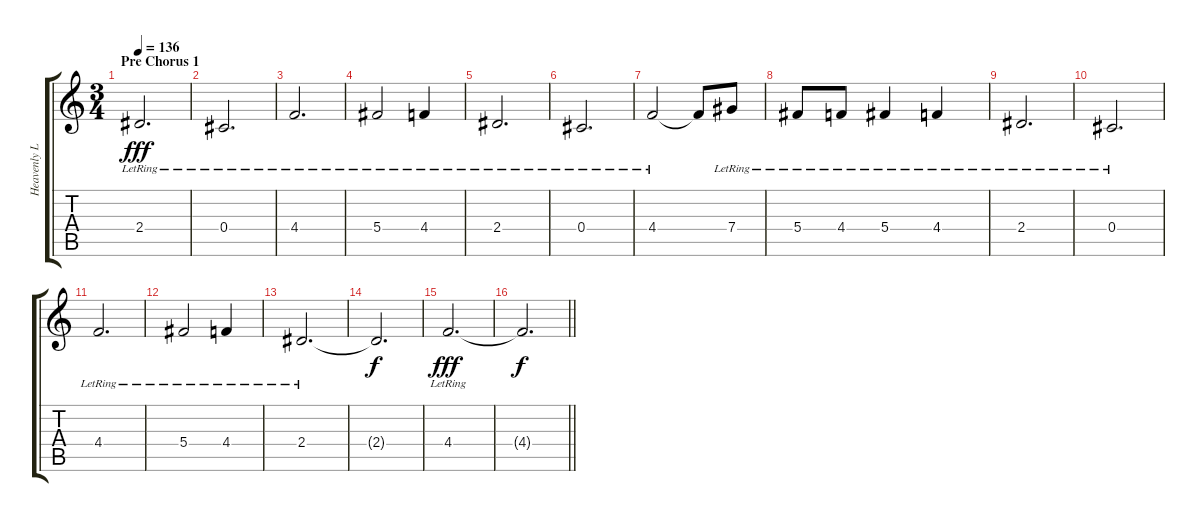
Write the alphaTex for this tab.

\track ("Heavenly Lead Gtr" "Heavenly L") {instrument electricguitarclean}
\staff {score tabs}
\tuning (Db4 Bb3 Gb3 Db3 Ab2 Db2) {hide}
\ts (3 4)
\section ("" "Pre Chorus 1")
\tempo 136
\clef g2
\ks c
2.4{lr}.2{d dy fff} |
0.4{lr}.2{d} |
4.4{lr}.2{d} |
5.4{lr}.2 4.4{lr}.4 |
2.4{lr}.2{d} |
0.4{lr}.2{d} |
4.4{lr}.2 4.4{t}.8 7.4{lr}.8 |
5.4{lr}.8 4.4{lr}.8 5.4{lr}.4 4.4{lr}.4 |
2.4{lr}.2{d} |
0.4{lr}.2{d} |
4.4{lr}.2{d} |
5.4{lr}.2 4.4{lr}.4 |
2.4{lr}.2{d} |
2.4{t}.2{d dy f} |
4.4{lr}.2{d dy fff} |
\barLineRight lightlight
4.4{t}.2{d dy f}
